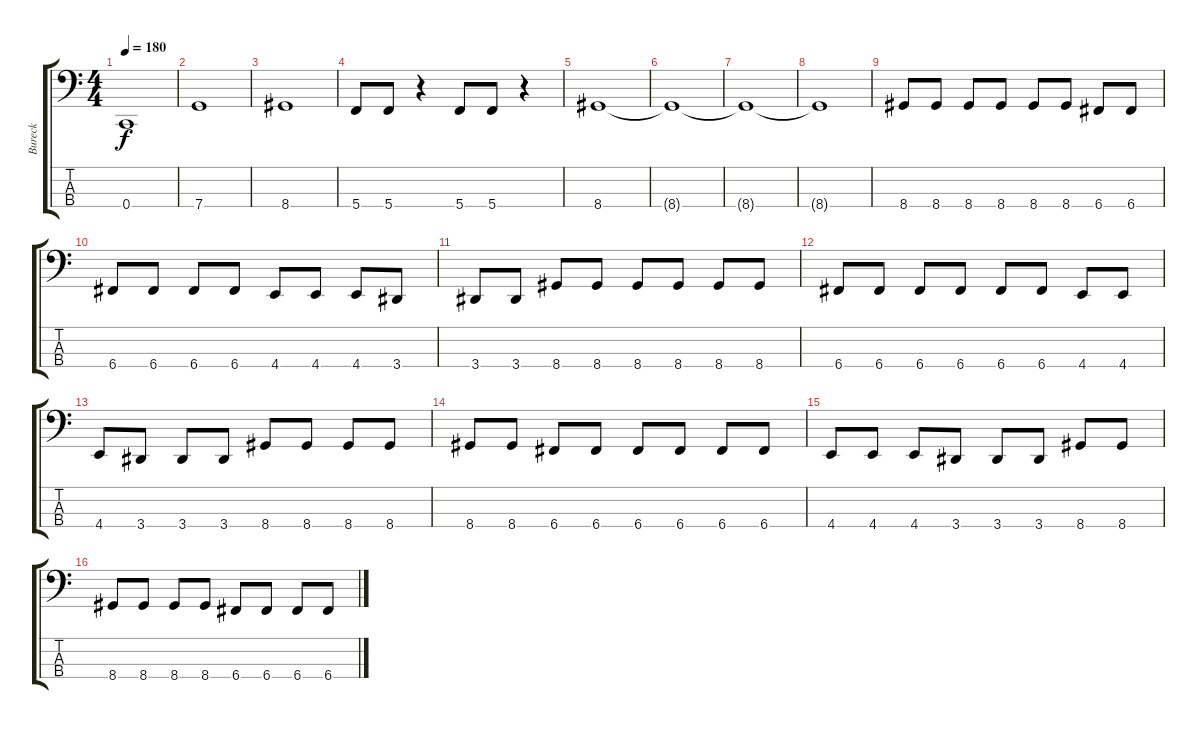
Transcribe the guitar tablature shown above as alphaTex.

\track ("Bureck" "Bureck") {instrument electricbassfinger}
\staff {score tabs}
\tuning (F2 C2 G1 C1) {hide}
\ts (4 4)
\tempo 180
\clef f4
\ks c
0.4.1{dy f} |
7.4.1 |
8.4.1 |
5.4.8 5.4.8 r.4 5.4.8 5.4.8 r.4 |
8.4.1 |
8.4{t}.1 |
8.4{t}.1 |
8.4{t}.1 |
8.4.8 8.4.8 8.4.8 8.4.8 8.4.8 8.4.8 6.4.8 6.4.8 |
6.4.8 6.4.8 6.4.8 6.4.8 4.4.8 4.4.8 4.4.8 3.4.8 |
3.4.8 3.4.8 8.4.8 8.4.8 8.4.8 8.4.8 8.4.8 8.4.8 |
6.4.8 6.4.8 6.4.8 6.4.8 6.4.8 6.4.8 4.4.8 4.4.8 |
4.4.8 3.4.8 3.4.8 3.4.8 8.4.8 8.4.8 8.4.8 8.4.8 |
8.4.8 8.4.8 6.4.8 6.4.8 6.4.8 6.4.8 6.4.8 6.4.8 |
4.4.8 4.4.8 4.4.8 3.4.8 3.4.8 3.4.8 8.4.8 8.4.8 |
8.4.8 8.4.8 8.4.8 8.4.8 6.4.8 6.4.8 6.4.8 6.4.8
